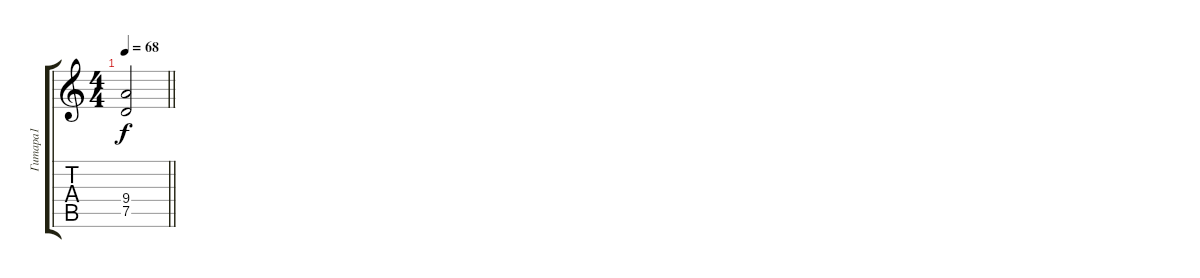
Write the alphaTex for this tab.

\track ("Гитара1" "Гитара1") {instrument acousticguitarsteel}
\staff {score tabs}
\tuning (D4 A3 F3 C3 G2 D2) {hide}
\ts (4 4)
\tempo 68
\clef g2
\barLineRight lightlight
\ks c
(9.4{t} 7.5{t}).2{dy f}
